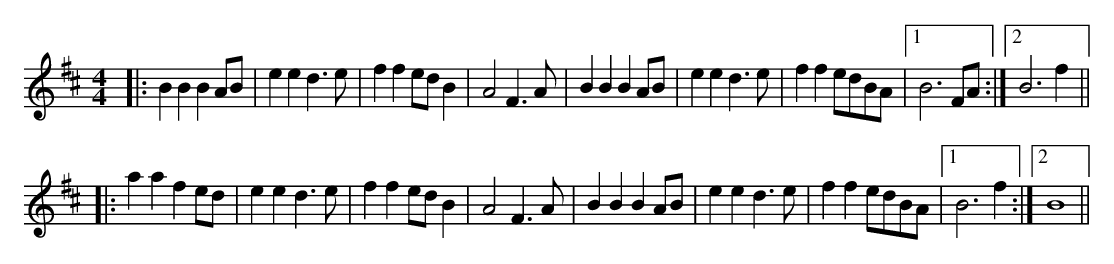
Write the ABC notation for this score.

X:1
M:4/4
K:Bmin
|:B2B2 B2AB|e2e2 d3e|f2f2 edB2|A4 F3A|B2B2 B2AB|e2e2 d3e|f2f2 edBA|1 B6 FA:|2 B6 f2||
|:a2a2 f2ed|e2e2 d3e|f2f2 edB2|A4 F3A|B2B2 B2AB|e2e2 d3e|f2f2 edBA|1 B6 f2:|2 B8||
